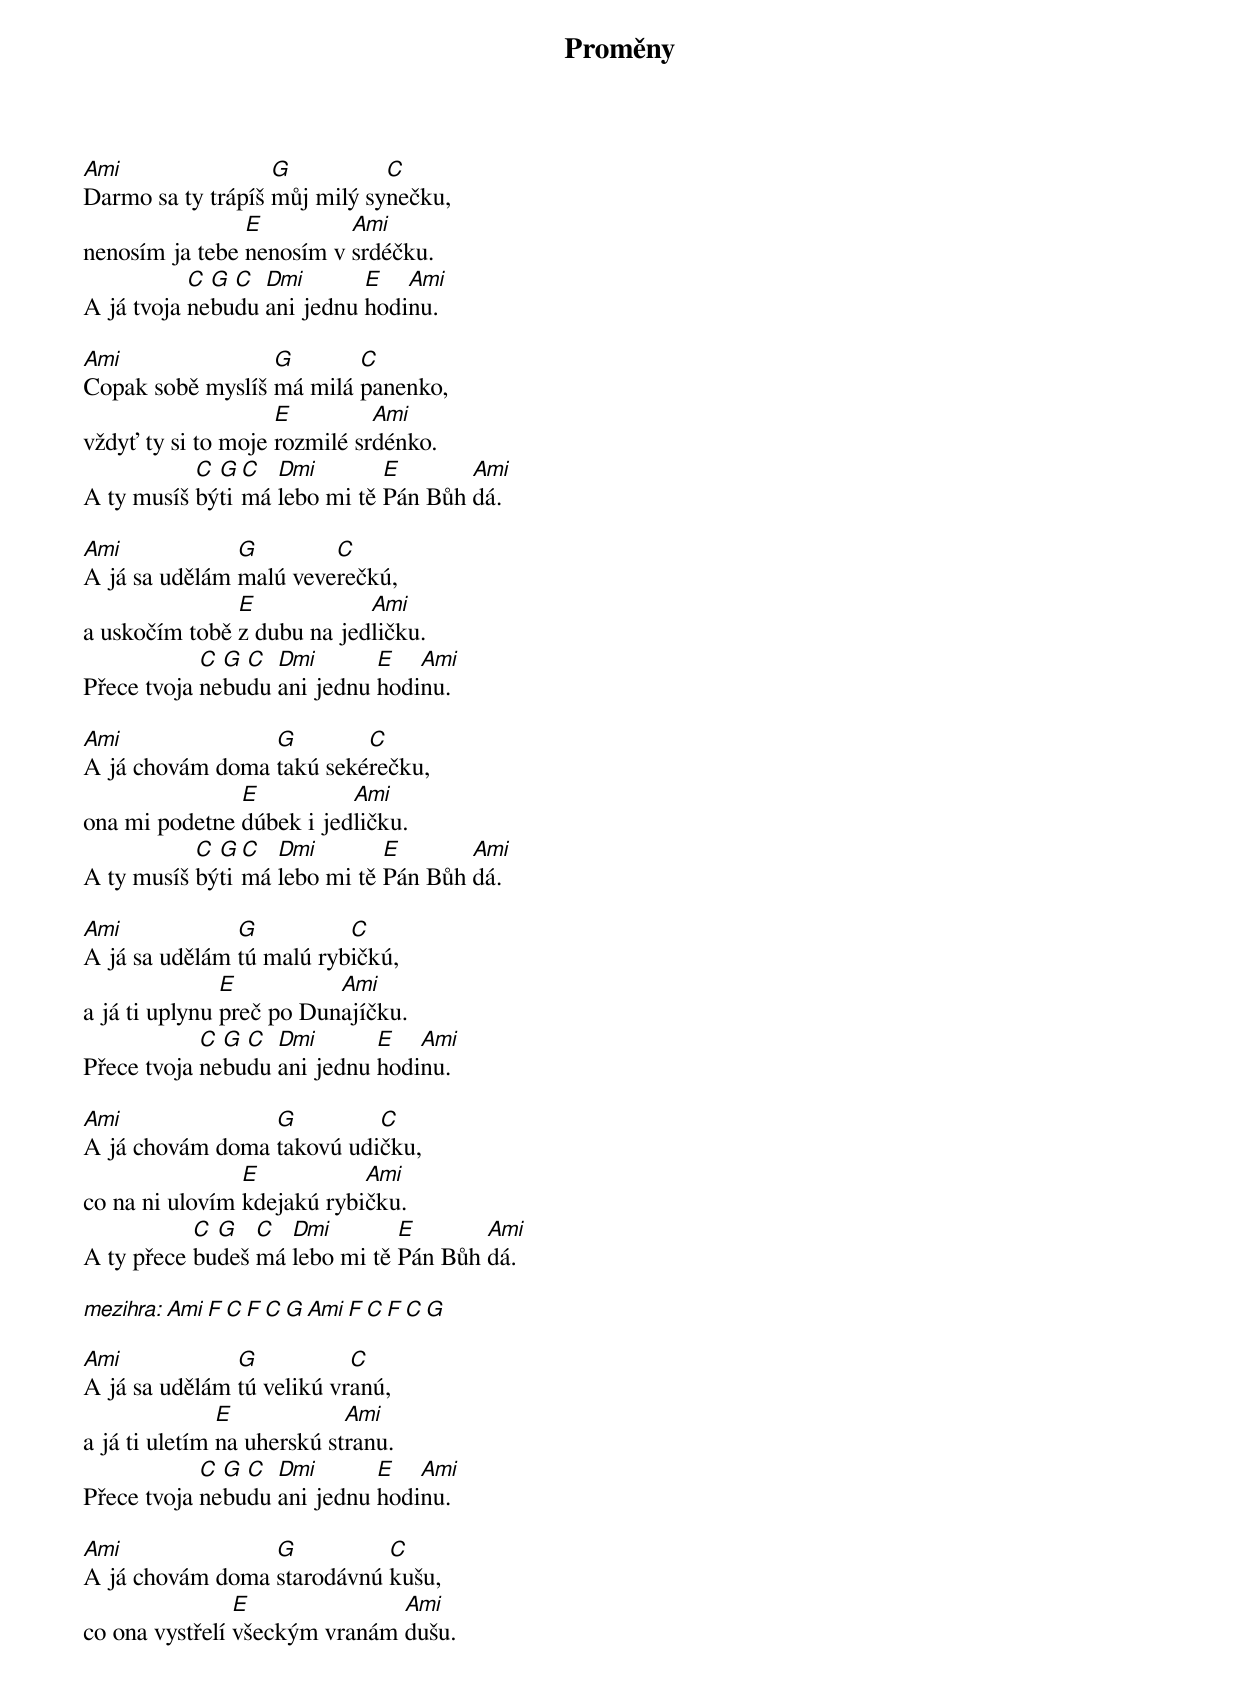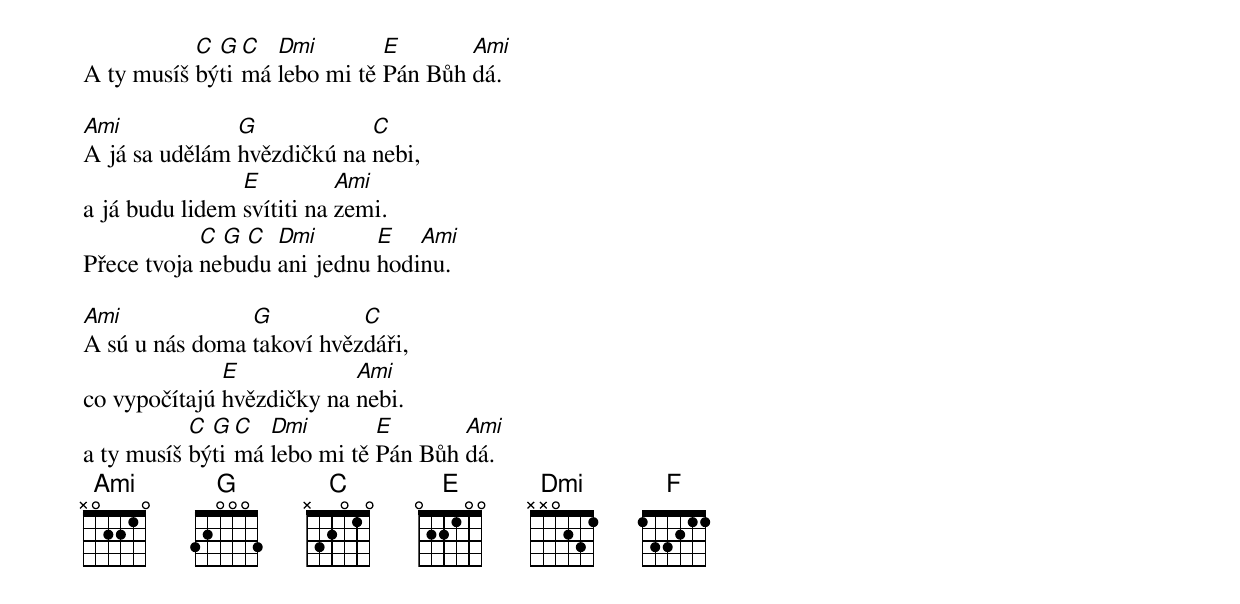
{title: Proměny}
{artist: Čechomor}
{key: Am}
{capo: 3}
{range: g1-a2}
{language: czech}
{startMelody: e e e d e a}
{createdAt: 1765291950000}
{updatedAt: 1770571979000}
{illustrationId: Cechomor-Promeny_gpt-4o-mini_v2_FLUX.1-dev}
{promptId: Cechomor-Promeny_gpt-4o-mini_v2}

{start_of_verse}
[Ami]Darmo sa ty trápíš [G]můj milý sy[C]nečku,
nenosím ja tebe [E]nenosím v [Ami]srdéčku.
A já tvoja [C]ne[G]bu[C]du [Dmi]ani jednu [E]hodi[Ami]nu.
{end_of_verse}

{start_of_verse}
[Ami]Copak sobě myslíš [G]má milá [C]panenko,
vždyť ty si to moje [E]rozmilé sr[Ami]dénko.
A ty musíš [C]bý[G]ti [C]má [Dmi]lebo mi tě [E]Pán Bůh [Ami]dá.
{end_of_verse}

{start_of_verse}
[Ami]A já sa udělám [G]malú veve[C]rečkú,
a uskočím tobě [E]z dubu na jed[Ami]ličku.
Přece tvoja [C]ne[G]bu[C]du [Dmi]ani jednu [E]hodi[Ami]nu.
{end_of_verse}

{start_of_verse}
[Ami]A já chovám doma [G]takú seké[C]rečku,
ona mi podetne [E]dúbek i jed[Ami]ličku.
A ty musíš [C]bý[G]ti [C]má [Dmi]lebo mi tě [E]Pán Bůh [Ami]dá.
{end_of_verse}

{start_of_verse}
[Ami]A já sa udělám [G]tú malú ryb[C]ičkú,
a já ti uplynu [E]preč po Dun[Ami]ajíčku.
Přece tvoja [C]ne[G]bu[C]du [Dmi]ani jednu [E]hodi[Ami]nu.
{end_of_verse}

{start_of_verse}
[Ami]A já chovám doma [G]takovú udi[C]čku,
co na ni ulovím [E]kdejakú rybi[Ami]čku.
A ty přece [C]bu[G]deš [C]má [Dmi]lebo mi tě [E]Pán Bůh [Ami]dá.
{end_of_verse}

{start_of_verse}
[mezihra:][Ami][F][C][F][C][G][Ami][F][C][F][C][G]
{end_of_verse}

{start_of_verse}
[Ami]A já sa udělám [G]tú velikú vr[C]anú,
a já ti uletím [E]na uherskú st[Ami]ranu.
Přece tvoja [C]ne[G]bu[C]du [Dmi]ani jednu [E]hodi[Ami]nu.
{end_of_verse}

{start_of_verse}
[Ami]A já chovám doma [G]starodávnú [C]kušu,
co ona vystřelí [E]všeckým vranám [Ami]dušu.
A ty musíš [C]bý[G]ti [C]má [Dmi]lebo mi tě [E]Pán Bůh [Ami]dá.
{end_of_verse}

{start_of_verse}
[Ami]A já sa udělám [G]hvězdičkú na [C]nebi,
a já budu lidem [E]svítiti na [Ami]zemi.
Přece tvoja [C]ne[G]bu[C]du [Dmi]ani jednu [E]hodi[Ami]nu.
{end_of_verse}

{start_of_verse}
[Ami]A sú u nás doma [G]takoví hvěz[C]dáři,
co vypočítajú [E]hvězdičky na [Ami]nebi.
a ty musíš [C]bý[G]ti [C]má [Dmi]lebo mi tě [E]Pán Bůh [Ami]dá.
{end_of_verse}
